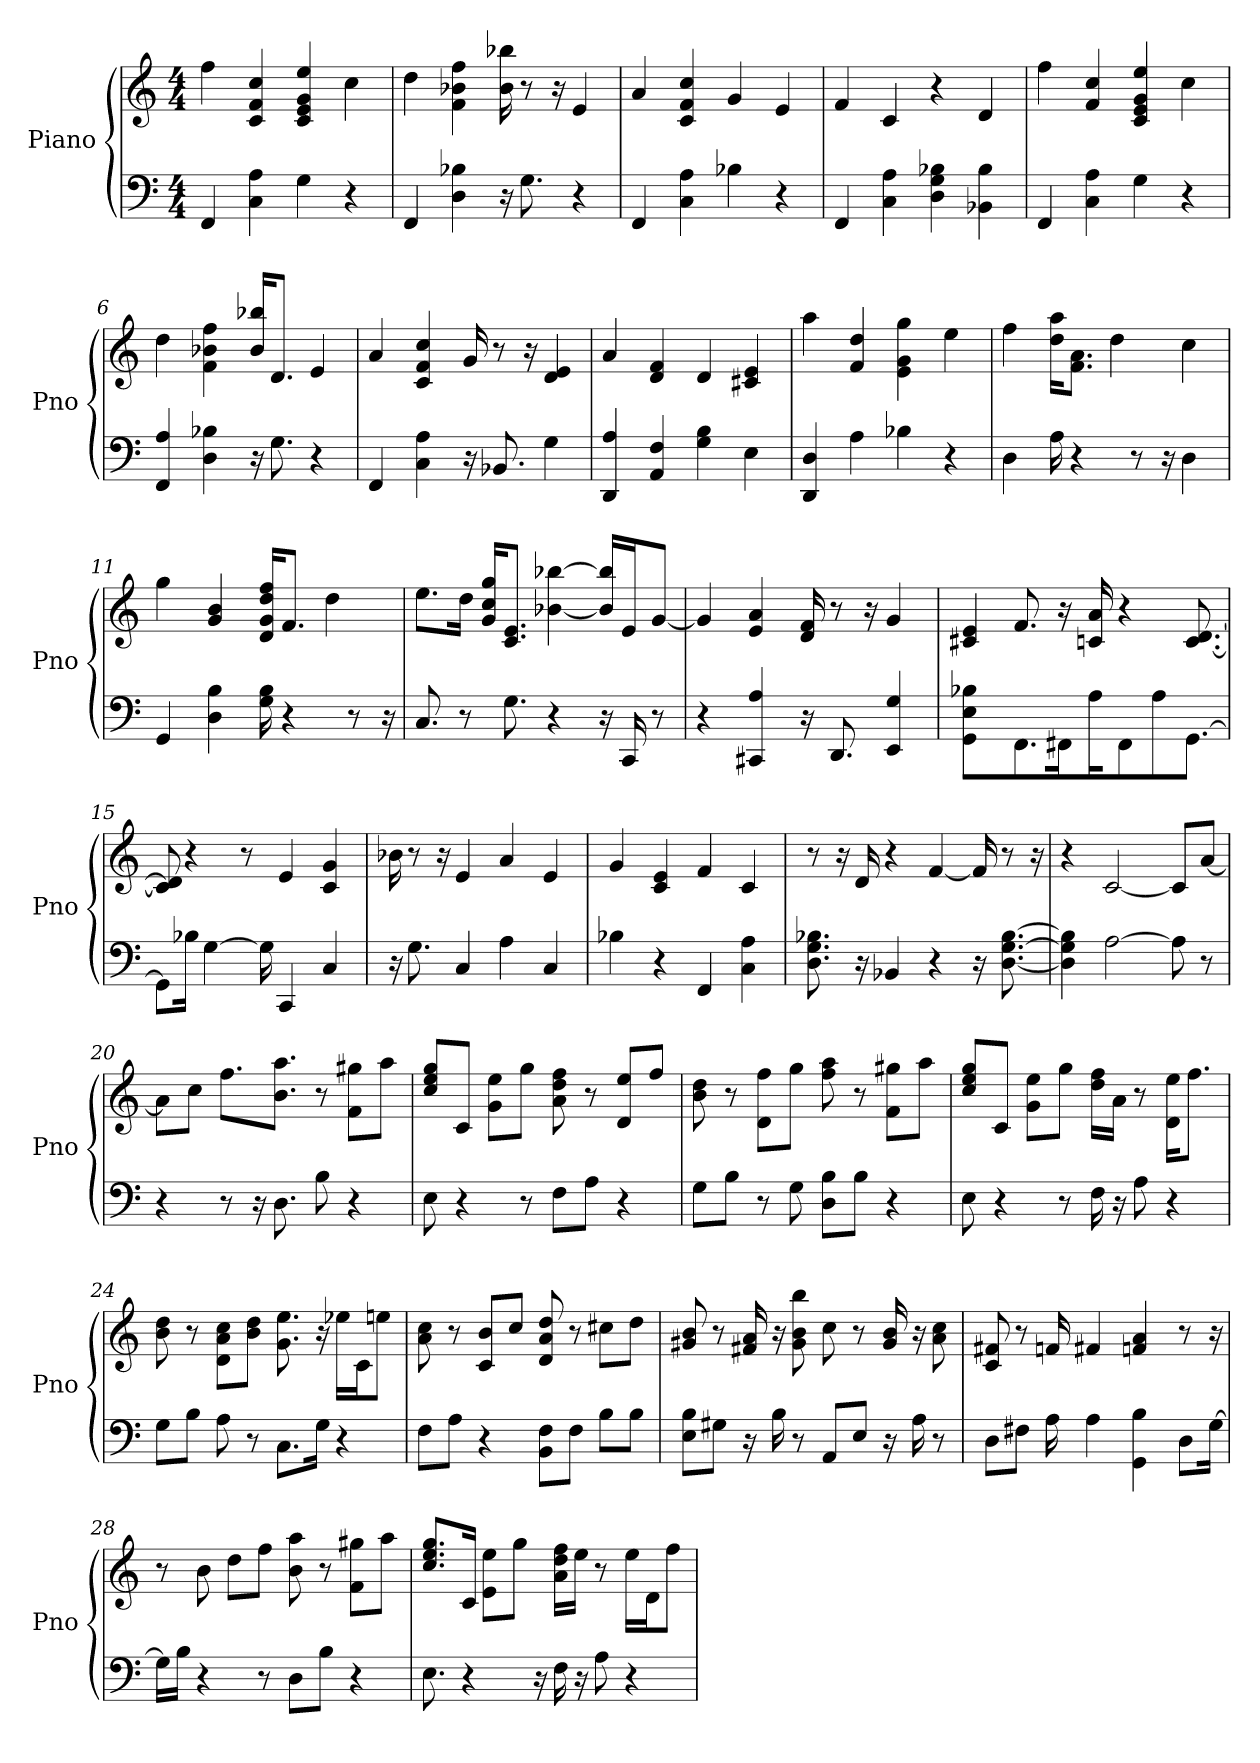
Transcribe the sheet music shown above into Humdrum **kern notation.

**kern	**kern
*part1	*part1
*staff2	*staff1
*I"Piano	*
*I'Pno	*
*clefF4	*clefG2
*k[]	*k[]
*C:	*C:
*M4/4	*M4/4
*MM162	*MM162
=1	=1
4FF	4ff
4C 4A	4c 4cc 4f
4G	4ee 4c 4e 4g
4r	4cc
=2	=2
4FF	4dd
4D 4B-	4ff 4f 4b-
16r	16bb- 16b-
8.G	8r
.	16r
4r	4e
=3	=3
4FF	4a
4C 4A	4cc 4c 4f
4B-	4g
4r	4e
=4	=4
4FF	4f
4A 4C	4c
4D 4B- 4G	4r
4B- 4BB-	4d
=5	=5
4FF	4ff
4A 4C	4cc 4f
4G	4ee 4e 4g 4c
4r	4cc
=6	=6
4A 4FF	4dd
4D 4B-	4ff 4b- 4f
16r	16b-/ 16bb-/KL
8.G	8.d/J
4r	4e
=7	=7
4FF	4a
4A 4C	4cc 4c 4f
16r	16g
8.BB-	8r
.	16r
4G	4d 4e
=8	=8
4DD 4A	4a
4F 4AA	4d 4f
4G 4B	4d
4E	4c# 4e
=9	=9
4DD 4D	4aa
4A	4dd 4f
4B-	4e 4g 4gg
4r	4ee
=10	=10
4D	4ff
16A	16aa\ 16dd\KL
4r	8.f\ 8.a\J
.	4dd
8r	.
16r	.
4D	4cc
=11	=11
4GG	4gg
4B 4D	4g 4b
16B 16G	16g/ 16dd/ 16ff/ 16d/KL
4r	8.f/J
.	4dd
8r	.
16r	.
=12	=12
8.C	8.ee\L
8r	16dd\Jk
.	16cc/ 16gg/ 16g/KL
8.G	8.c/ 8.e/J
4r	[4b- [4bb-
16r	16b-]/ 16bb-]/LL
16CC	16e/J
8r	[8g/J
=13	=13
4r	4g]
4CC# 4A	4a 4e
16r	16f 16d
8.DD	8r
.	16r
4EE 4G	4g
=14	=14
4GG 4B- 4E	4e 4c#
8.FF/L	8.f
16FF#/Jk	16r
16A\KL	16a 16c
8FF#\	4r
8A\J	.
[8.GGJ	[8.d [8.c
=15	=15
8GG\L]	8d] 8c]
16B-\Jk	4r
[4G	.
.	8r
16G]	.
4CC	4e
4C	4g 4c
=16	=16
16r	16b-
8.G	8r
.	16r
4C	4e
4A	4a
4C	4e
=17	=17
4B-	4g
4r	4c 4e
4FF	4f
4A 4C	4c
=18	=18
8.D 8.B- 8.G	8r
.	16r
16r	16d
4BB-	4r
4r	[4f
16r	16f]
[8.B- [8.G [8.D	8r
.	16r
=19	=19
4B-] 4G] 4D]	4r
[2A	[2c
8A]	8c/L]
8r	[8a/J
=20	=20
4r	8a\L]
.	8cc\J
8r	8.ff\L
16r	.
8.D	8.aa\ 8.b\J
8B	8r
4r	8gg#\ 8f\L
.	8aa\J
=21	=21
8E	8cc/ 8gg/ 8ee/L
4r	8c/J
.	8ee\ 8g\L
8r	8gg\J
8F\L	8ff 8dd 8a
8A\J	8r
4r	8d/ 8ee/L
.	8ff/J
=22	=22
8G\L	8b 8dd
8B\J	8r
8r	8ff\ 8d\L
8G	8gg\J
8B\ 8D\L	8ff 8aa
8B\J	8r
4r	8f\ 8gg#\L
.	8aa\J
=23	=23
8E	8cc/ 8gg/ 8ee/L
4r	8c/J
.	8g\ 8ee\L
8r	8gg\J
16F	16ff\ 16dd\LL
16r	16a\JJ
8A	8r
4r	16ee\ 16d\KL
.	8.ff\J
=24	=24
8G\L	8b 8dd
8B\J	8r
8A	8cc\ 8d\ 8a\L
8r	8b\ 8dd\J
8.C\L	8.ee 8.g
16G\Jk	16r
4r	16ee-\LL
.	16c\J
.	8ee\J
=25	=25
8F\L	8cc 8a
8A\J	8r
4r	8c/ 8b/L
.	8cc/J
8BB\ 8F\L	8dd 8a 8d
8F\J	8r
8B\L	8cc#\L
8B\J	8dd\J
=26	=26
8B\ 8E\L	8g# 8b
8G#\J	8r
16r	16f# 16a
16B	16r
8r	8bb 8b 8g#
8AA/L	8cc
8E/J	8r
16r	16b 16g#
16A	16r
8r	8a 8cc
=27	=27
8D\L	8f# 8c
8F#\J	8r
16A	16f
4A	4f#
4B 4GG	4a 4f
8D\L	8r
[16G\Jk	16r
=28	=28
16G\LL]	8r
16B\JJ	.
4r	8b
.	8dd\L
8r	8ff\J
8D\L	8aa 8b
8B\J	8r
4r	8gg#\ 8f\L
.	8aa\J
=29	=29
8.E	8.gg/ 8.ee/ 8.cc/L
4r	16c/Jk
.	8ee\ 8e\L
.	8gg\J
16r	.
16F	16ff\ 16dd\ 16a\LL
16r	16ee\JJ
8A	8r
4r	16ee\LL
.	16d\J
.	8ff\J
=	=
*-	*-
